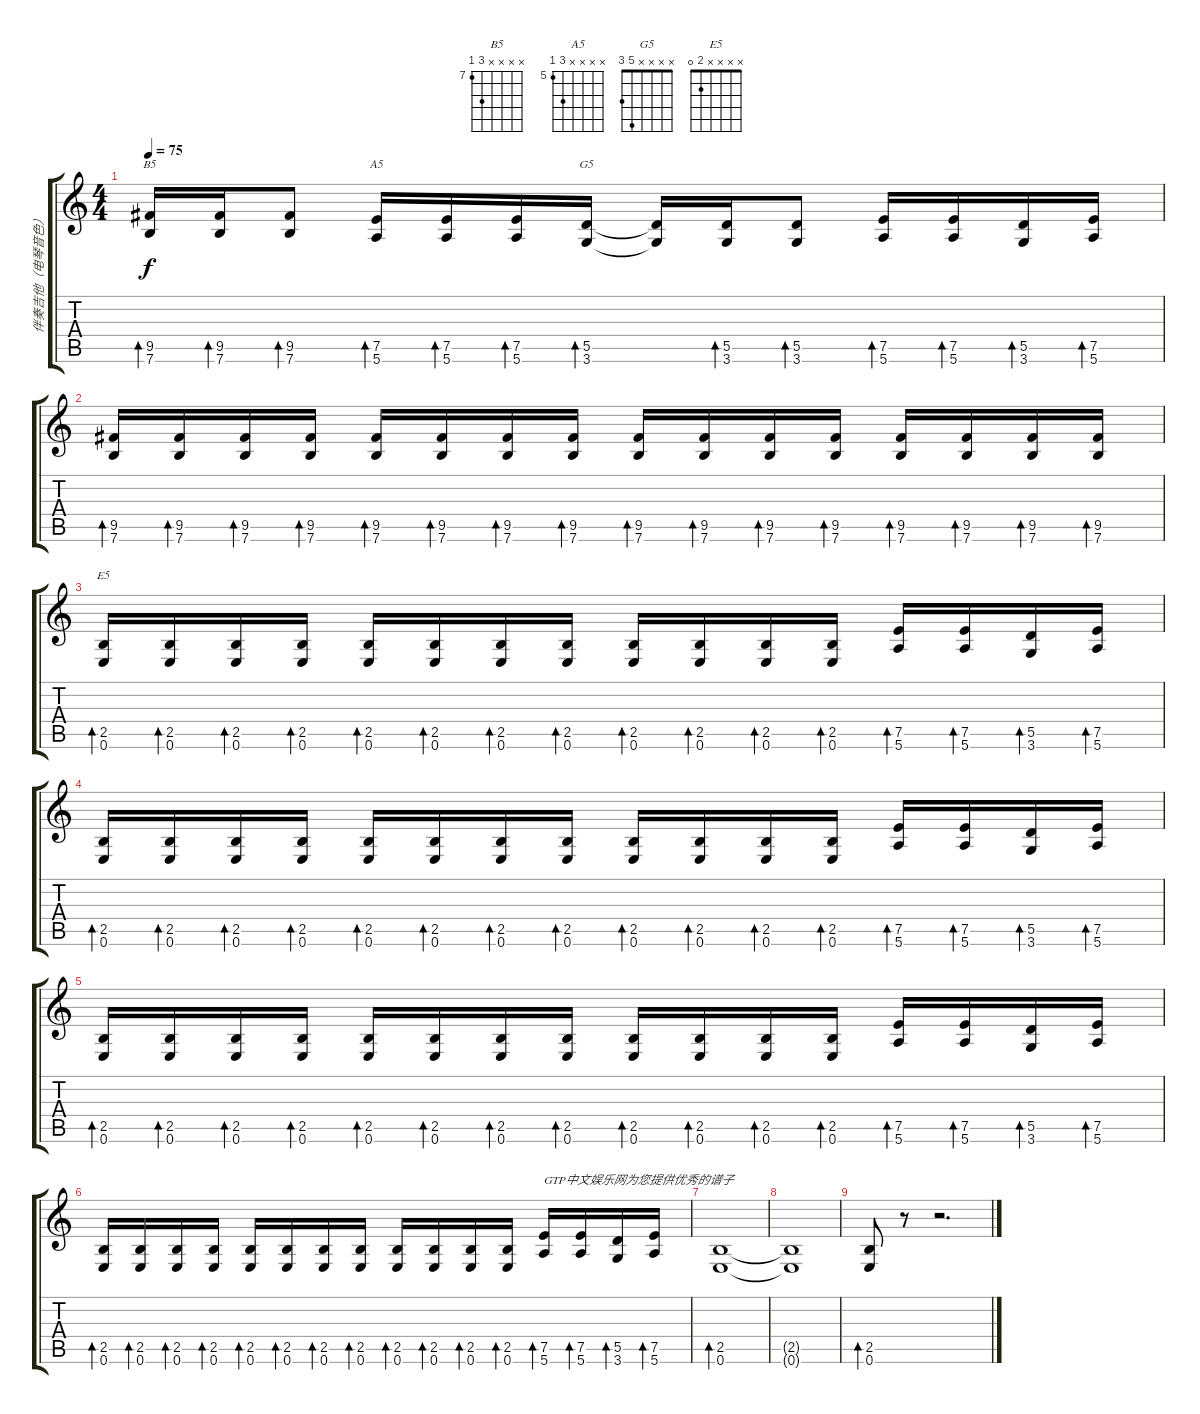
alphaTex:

\track ("伴奏吉他（电琴音色）" "伴奏吉他（电琴音色）") {instrument distortionguitar}
\staff {score tabs}
\tuning (E4 B3 G3 D3 A2 E2) {hide}
\chord ("B5" x x x x 9 7) {firstfret 7}
\chord ("A5" x x x x 7 5) {firstfret 5}
\chord ("G5" x x x x 5 3)
\chord ("E5" x x x x 2 0)
\ts (4 4)
\tempo 75
\clef g2
\ks c
(9.5 7.6).16{bd 60 ch "B5" dy f} (9.5 7.6).16{bd 60} (9.5 7.6).8{bd 60} (7.5 5.6).16{bd 60 ch "A5"} (7.5 5.6).16{bd 60} (7.5 5.6).16{bd 60} (5.5 3.6).16{bd 60 ch "G5"} (5.5{t} 3.6{t}).16 (5.5 3.6).16{bd 60} (5.5 3.6).8{bd 60} (7.5 5.6).16{bd 60} (7.5 5.6).16{bd 60} (5.5 3.6).16{bd 60} (7.5 5.6).16{bd 60} |
(9.5 7.6).16{bd 60} (9.5 7.6).16{bd 60} (9.5 7.6).16{bd 60} (9.5 7.6).16{bd 60} (9.5 7.6).16{bd 60} (9.5 7.6).16{bd 60} (9.5 7.6).16{bd 60} (9.5 7.6).16{bd 60} (9.5 7.6).16{bd 60} (9.5 7.6).16{bd 60} (9.5 7.6).16{bd 60} (9.5 7.6).16{bd 60} (9.5 7.6).16{bd 60} (9.5 7.6).16{bd 60} (9.5 7.6).16{bd 60} (9.5 7.6).16{bd 60} |
(2.5 0.6).16{bd 60 ch "E5"} (2.5 0.6).16{bd 60} (2.5 0.6).16{bd 60} (2.5 0.6).16{bd 60} (2.5 0.6).16{bd 60} (2.5 0.6).16{bd 60} (2.5 0.6).16{bd 60} (2.5 0.6).16{bd 60} (2.5 0.6).16{bd 60} (2.5 0.6).16{bd 60} (2.5 0.6).16{bd 60} (2.5 0.6).16{bd 60} (7.5 5.6).16{bd 60} (7.5 5.6).16{bd 60} (5.5 3.6).16{bd 60} (7.5 5.6).16{bd 60} |
(2.5 0.6).16{bd 60} (2.5 0.6).16{bd 60} (2.5 0.6).16{bd 60} (2.5 0.6).16{bd 60} (2.5 0.6).16{bd 60} (2.5 0.6).16{bd 60} (2.5 0.6).16{bd 60} (2.5 0.6).16{bd 60} (2.5 0.6).16{bd 60} (2.5 0.6).16{bd 60} (2.5 0.6).16{bd 60} (2.5 0.6).16{bd 60} (7.5 5.6).16{bd 60} (7.5 5.6).16{bd 60} (5.5 3.6).16{bd 60} (7.5 5.6).16{bd 60} |
(2.5 0.6).16{bd 60} (2.5 0.6).16{bd 60} (2.5 0.6).16{bd 60} (2.5 0.6).16{bd 60} (2.5 0.6).16{bd 60} (2.5 0.6).16{bd 60} (2.5 0.6).16{bd 60} (2.5 0.6).16{bd 60} (2.5 0.6).16{bd 60} (2.5 0.6).16{bd 60} (2.5 0.6).16{bd 60} (2.5 0.6).16{bd 60} (7.5 5.6).16{bd 60} (7.5 5.6).16{bd 60} (5.5 3.6).16{bd 60} (7.5 5.6).16{bd 60} |
(2.5 0.6).16{bd 60} (2.5 0.6).16{bd 60} (2.5 0.6).16{bd 60} (2.5 0.6).16{bd 60} (2.5 0.6).16{bd 60} (2.5 0.6).16{bd 60} (2.5 0.6).16{bd 60} (2.5 0.6).16{bd 60} (2.5 0.6).16{bd 60} (2.5 0.6).16{bd 60} (2.5 0.6).16{bd 60} (2.5 0.6).16{bd 60} (7.5 5.6).16{bd 60 txt "GTP中文娱乐网为您提供优秀的谱子"} (7.5 5.6).16{bd 60} (5.5 3.6).16{bd 60} (7.5 5.6).16{bd 60} |
(2.5 0.6).1{bd 60} |
(2.5{t} 0.6{t}).1 |
(2.5 0.6).8{bd 60} r.8 r.2{d}
